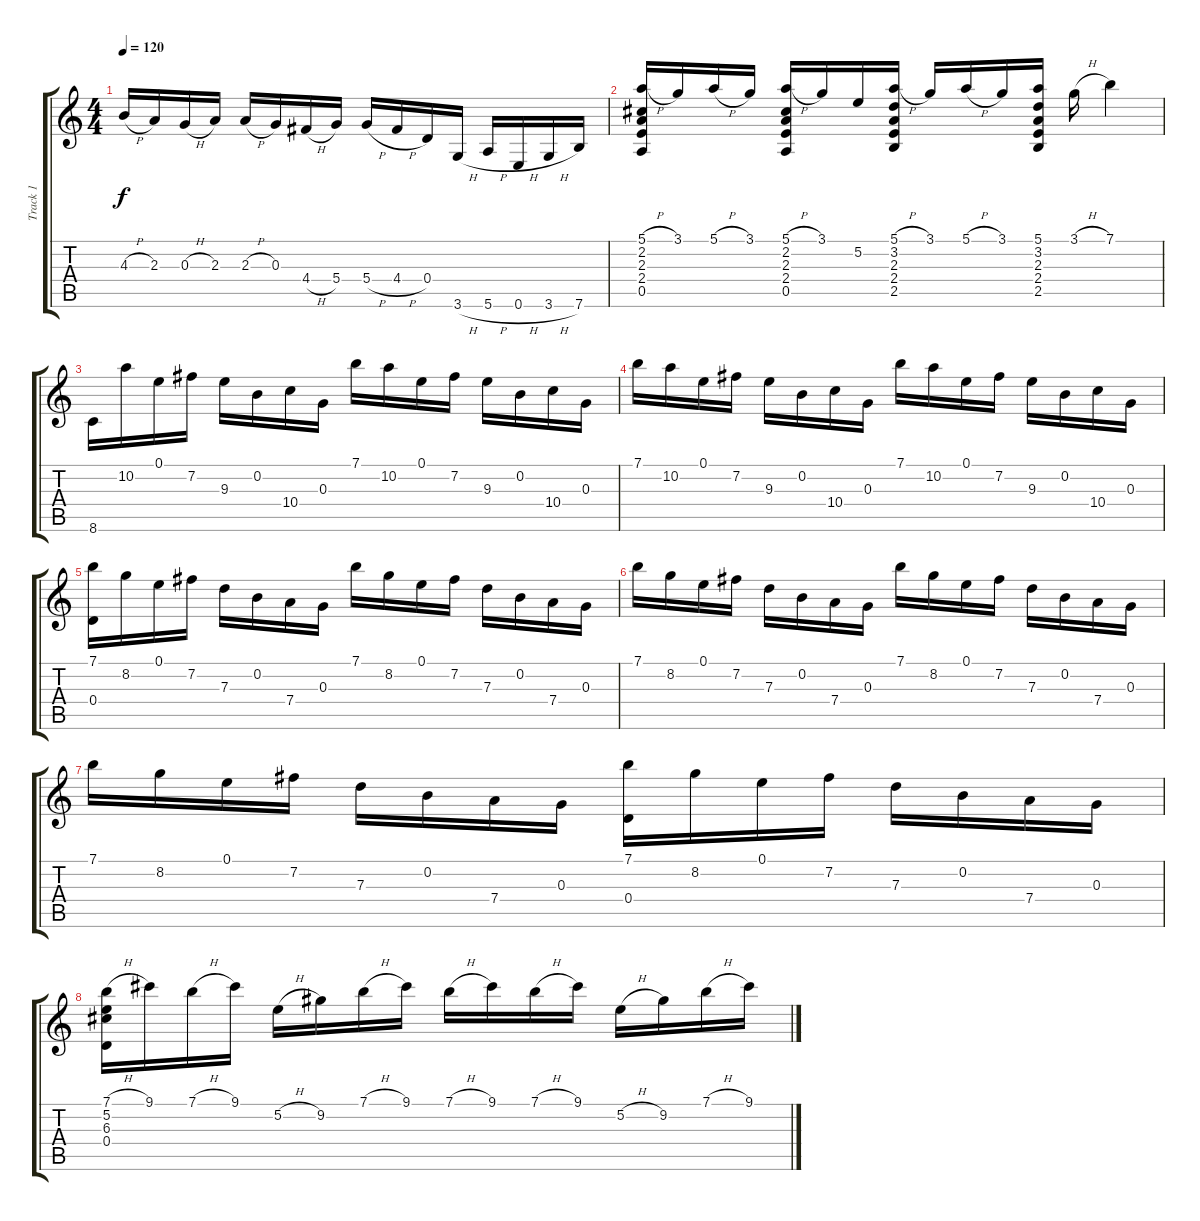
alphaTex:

\track ("Track 1" "Track 1") {instrument acousticguitarsteel}
\staff {score tabs}
\tuning (E4 B3 G3 D3 A2 E2) {hide}
\ts (4 4)
\tempo 120
\clef g2
\ks c
4.3{h}.16{dy f} 2.3.16 0.3{h}.16 2.3.16 2.3{h}.16 0.3.16 4.4{h}.16 5.4.16 5.4{h}.16 4.4{h}.16 0.4.16 3.6{h}.16 5.6{h}.16 0.6{h}.16 3.6{h}.16 7.6.16 |
(5.1{h} 2.2 2.3 2.4 0.5).16 3.1.16 5.1{h}.16 3.1.16 (5.1{h} 2.2 2.3 2.4 0.5).16 3.1.16 5.2.16 (5.1{h} 3.2 2.3 2.4 2.5).16 3.1.16 5.1{h}.16 3.1.16 (5.1 3.2 2.3 2.4 2.5).16 3.1{h}.16 7.1.4 |
8.6.16 10.2.16 0.1.16 7.2.16 9.3.16 0.2.16 10.4.16 0.3.16 7.1.16 10.2.16 0.1.16 7.2.16 9.3.16 0.2.16 10.4.16 0.3.16 |
7.1.16 10.2.16 0.1.16 7.2.16 9.3.16 0.2.16 10.4.16 0.3.16 7.1.16 10.2.16 0.1.16 7.2.16 9.3.16 0.2.16 10.4.16 0.3.16 |
(7.1 0.4).16 8.2.16 0.1.16 7.2.16 7.3.16 0.2.16 7.4.16 0.3.16 7.1.16 8.2.16 0.1.16 7.2.16 7.3.16 0.2.16 7.4.16 0.3.16 |
7.1.16 8.2.16 0.1.16 7.2.16 7.3.16 0.2.16 7.4.16 0.3.16 7.1.16 8.2.16 0.1.16 7.2.16 7.3.16 0.2.16 7.4.16 0.3.16 |
7.1.16 8.2.16 0.1.16 7.2.16 7.3.16 0.2.16 7.4.16 0.3.16 (7.1 0.4).16 8.2.16 0.1.16 7.2.16 7.3.16 0.2.16 7.4.16 0.3.16 |
(7.1{h} 5.2 6.3 0.4).16 9.1.16 7.1{h}.16 9.1.16 5.2{h}.16 9.2.16 7.1{h}.16 9.1.16 7.1{h}.16 9.1.16 7.1{h}.16 9.1.16 5.2{h}.16 9.2.16 7.1{h}.16 9.1.16
